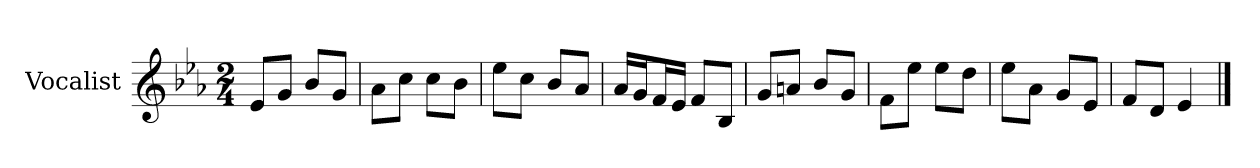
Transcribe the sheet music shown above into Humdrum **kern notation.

**kern
*part1
*staff1
*I"Vocalist
*k[b-e-a-]
*E-:
*M2/4
=1
8e-L
8gJ
8b-L
8gJ
=2
8a-L
8ccJ
8ccL
8b-J
=3
8ee-L
8ccJ
8b-L
8a-J
=4
16a-LL
16gJ
16fL
16e-JJ
8fL
8B-J
=5
8gL
8anJ
8b-L
8gJ
=6
8fL
8ee-J
8ee-L
8ddJ
=7
8ee-L
8a-J
8gL
8e-J
=8
8fL
8dJ
4e-
==
*-
